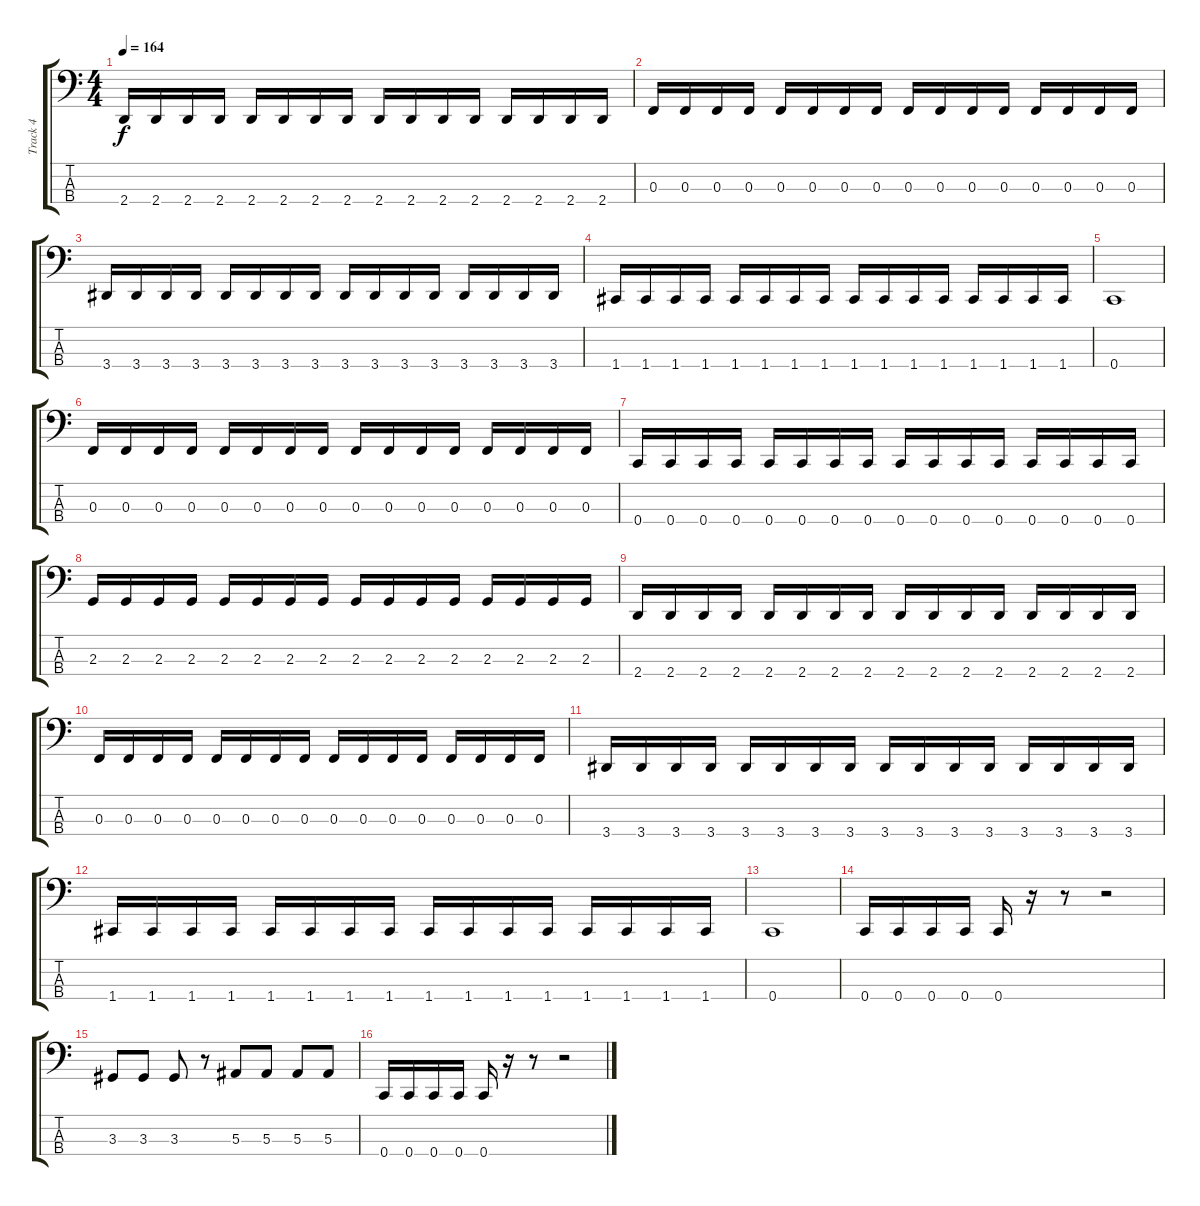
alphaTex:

\track ("Track 4" "Track 4") {instrument electricbasspick}
\staff {score tabs}
\tuning (Eb2 Bb1 F1 C1) {hide}
\ts (4 4)
\tempo 164
\clef f4
\ks c
2.4.16{dy f} 2.4.16 2.4.16 2.4.16 2.4.16 2.4.16 2.4.16 2.4.16 2.4.16 2.4.16 2.4.16 2.4.16 2.4.16 2.4.16 2.4.16 2.4.16 |
0.3.16 0.3.16 0.3.16 0.3.16 0.3.16 0.3.16 0.3.16 0.3.16 0.3.16 0.3.16 0.3.16 0.3.16 0.3.16 0.3.16 0.3.16 0.3.16 |
3.4.16 3.4.16 3.4.16 3.4.16 3.4.16 3.4.16 3.4.16 3.4.16 3.4.16 3.4.16 3.4.16 3.4.16 3.4.16 3.4.16 3.4.16 3.4.16 |
1.4.16 1.4.16 1.4.16 1.4.16 1.4.16 1.4.16 1.4.16 1.4.16 1.4.16 1.4.16 1.4.16 1.4.16 1.4.16 1.4.16 1.4.16 1.4.16 |
0.4.1 |
0.3.16 0.3.16 0.3.16 0.3.16 0.3.16 0.3.16 0.3.16 0.3.16 0.3.16 0.3.16 0.3.16 0.3.16 0.3.16 0.3.16 0.3.16 0.3.16 |
0.4.16 0.4.16 0.4.16 0.4.16 0.4.16 0.4.16 0.4.16 0.4.16 0.4.16 0.4.16 0.4.16 0.4.16 0.4.16 0.4.16 0.4.16 0.4.16 |
2.3.16 2.3.16 2.3.16 2.3.16 2.3.16 2.3.16 2.3.16 2.3.16 2.3.16 2.3.16 2.3.16 2.3.16 2.3.16 2.3.16 2.3.16 2.3.16 |
2.4.16 2.4.16 2.4.16 2.4.16 2.4.16 2.4.16 2.4.16 2.4.16 2.4.16 2.4.16 2.4.16 2.4.16 2.4.16 2.4.16 2.4.16 2.4.16 |
0.3.16 0.3.16 0.3.16 0.3.16 0.3.16 0.3.16 0.3.16 0.3.16 0.3.16 0.3.16 0.3.16 0.3.16 0.3.16 0.3.16 0.3.16 0.3.16 |
3.4.16 3.4.16 3.4.16 3.4.16 3.4.16 3.4.16 3.4.16 3.4.16 3.4.16 3.4.16 3.4.16 3.4.16 3.4.16 3.4.16 3.4.16 3.4.16 |
1.4.16 1.4.16 1.4.16 1.4.16 1.4.16 1.4.16 1.4.16 1.4.16 1.4.16 1.4.16 1.4.16 1.4.16 1.4.16 1.4.16 1.4.16 1.4.16 |
0.4.1 |
0.4.16 0.4.16 0.4.16 0.4.16 0.4.16 r.16 r.8 r.2 |
3.3.8 3.3.8 3.3.8 r.8 5.3.8 5.3.8 5.3.8 5.3.8 |
0.4.16 0.4.16 0.4.16 0.4.16 0.4.16 r.16 r.8 r.2
